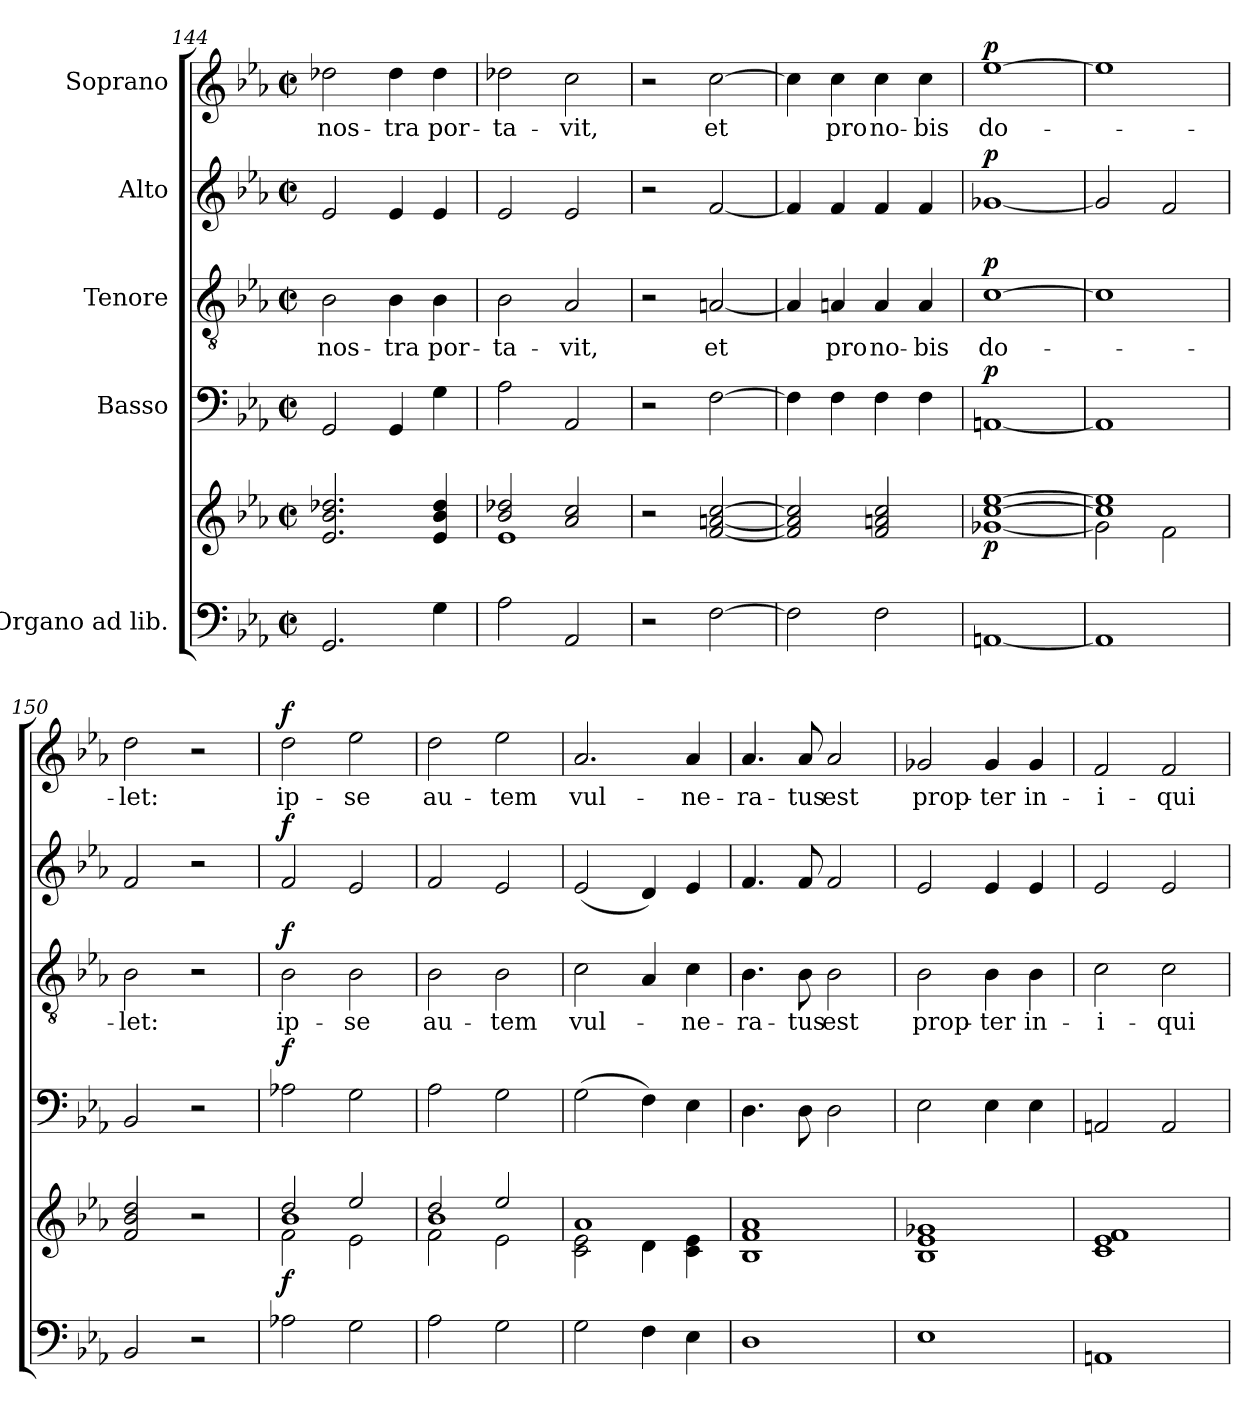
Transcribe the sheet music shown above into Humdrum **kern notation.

**kern	**kern	**dynam	**kern	**dynam	**kern	**text	**dynam	**kern	**dynam	**kern	**text	**dynam
*part5	*part5	*part5	*part4	*part4	*part3	*part3	*part3	*part2	*part2	*part1	*part1	*part1
*staff6	*staff5	*staff5/6	*staff4	*staff4	*staff3	*staff3	*staff3	*staff2	*staff2	*staff1	*staff1	*staff1
*I"Organo ad lib.	*	*	*I"Basso	*	*I"Tenore	*	*	*I"Alto	*	*I"Soprano	*	*
*clefF4	*clefG2	*	*clefF4	*	*clefGv2	*	*	*clefG2	*	*clefG2	*	*
*k[b-e-a-]	*k[b-e-a-]	*	*k[b-e-a-]	*	*k[b-e-a-]	*	*	*k[b-e-a-]	*	*k[b-e-a-]	*	*
*E-:	*E-:	*	*E-:	*	*E-:	*	*	*E-:	*	*E-:	*	*
*M2/2	*M2/2	*	*M2/2	*	*M2/2	*	*	*M2/2	*	*M2/2	*	*
*met(c|)	*met(c|)	*	*met(c|)	*	*met(c|)	*	*	*met(c|)	*	*met(c|)	*	*
=144	=144	=144	=144	=144	=144	=144	=144	=144	=144	=144	=144	=144
2.GG/	2.e-/ 2.b-/ 2.dd-X/	.	2GG/	.	2B-\	nos-	.	2e-/	.	2dd-X\	nos-	.
.	.	.	4GG/	.	4B-\	-tra	.	4e-/	.	4dd-\	-tra	.
4G\	4e-/ 4b-/ 4dd-/	.	4G\	.	4B-\	por-	.	4e-/	.	4dd-\	por-	.
=145	=145	=145	=145	=145	=145	=145	=145	=145	=145	=145	=145	=145
*	*^	*	*	*	*	*	*	*	*	*	*	*
2A-\	2b-/ 2dd-X/	1e-	.	2A-\	.	2B-\	-ta-	.	2e-/	.	2dd-X\	-ta-	.
2AA-/	2a-/ 2cc/	.	.	2AA-/	.	2A-/	-vit,	.	2e-/	.	2cc\	-vit,	.
*	*v	*v	*	*	*	*	*	*	*	*	*	*	*
=146	=146	=146	=146	=146	=146	=146	=146	=146	=146	=146	=146	=146
2r	2r	.	2r	.	2r	.	.	2r	.	2r	.	.
[2F\	[2f/ [2an/ [2cc/	.	[2F\	.	[2An/	et	.	[2f/	.	[2cc\	et	.
=147	=147	=147	=147	=147	=147	=147	=147	=147	=147	=147	=147	=147
2F\]	2f/] 2a/] 2cc/]	.	4F\]	.	4A/]	.	.	4f/]	.	4cc\]	.	.
.	.	.	4F\	.	4An/	pro	.	4f/	.	4cc\	pro	.
2F\	2f/ 2an/ 2cc/	.	4F\	.	4A/	no-	.	4f/	.	4cc\	no-	.
.	.	.	4F\	.	4A/	-bis	.	4f/	.	4cc\	-bis	.
=148	=148	=148	=148	=148	=148	=148	=148	=148	=148	=148	=148	=148
*	*^	*	*	*	*	*	*	*	*	*	*	*
!	!	!	!LO:DY:b	!	!LO:DY:a	!	!	!LO:DY:a	!	!LO:DY:a	!	!	!LO:DY:a
[1AAn	[1cc [1ee-	[1g-X	p	[1AAn	p	[1c	do-	p	[1g-X	p	[1ee-	do-	p
=149	=149	=149	=149	=149	=149	=149	=149	=149	=149	=149	=149	=149	=149
1AA]	1cc] 1ee-]	2g-\]	.	1AA]	.	1c]	.	.	2g-/]	.	1ee-]	.	.
.	.	2f\	.	.	.	.	.	.	2f/	.	.	.	.
*	*v	*v	*	*	*	*	*	*	*	*	*	*	*
=150	=150	=150	=150	=150	=150	=150	=150	=150	=150	=150	=150	=150
2BB-/	2f/ 2b-/ 2dd/	.	2BB-/	.	2B-\	-let:	.	2f/	.	2dd\	-let:	.
2r	2r	.	2r	.	2r	.	.	2r	.	2r	.	.
!!LO:LB:g=z
=151	=151	=151	=151	=151	=151	=151	=151	=151	=151	=151	=151	=151
*	*^	*	*	*	*	*	*	*	*	*	*	*
*	*	*^	*	*	*	*	*	*	*	*	*	*	*
!	!	!	!	!LO:DY:b	!	!LO:DY:a	!	!	!LO:DY:a	!	!LO:DY:a	!	!	!LO:DY:a
2A-X\	2dd/	2f\	1b-	f	2A-X\	f	2B-\	ip-	f	2f/	f	2dd\	ip-	f
2G\	2ee-/	2e-\	.	.	2G\	.	2B-\	-se	.	2e-/	.	2ee-\	-se	.
=152	=152	=152	=152	=152	=152	=152	=152	=152	=152	=152	=152	=152	=152	=152
2A-\	2dd/	2f\	1b-	.	2A-\	.	2B-\	au-	.	2f/	.	2dd\	au-	.
2G\	2ee-/	2e-\	.	.	2G\	.	2B-\	-tem	.	2e-/	.	2ee-\	-tem	.
*	*	*v	*v	*	*	*	*	*	*	*	*	*	*	*
=153	=153	=153	=153	=153	=153	=153	=153	=153	=153	=153	=153	=153	=153
2G\	1a-	2c\ 2e-\	.	(>2G\	.	2c\	vul-	.	(2e-/	.	2.a-/	vul-	.
4F\	.	4d\	.	4F\)	.	4A-/	.	.	4d/)	.	.	.	.
4E-\	.	4c\ 4e-\	.	4E-\	.	4c\	-ne-	.	4e-/	.	4a-/	-ne-	.
*	*v	*v	*	*	*	*	*	*	*	*	*	*	*
=154	=154	=154	=154	=154	=154	=154	=154	=154	=154	=154	=154	=154
1D	1B- 1f 1a-	.	4.D\	.	4.B-\	-ra-	.	4.f/	.	4.a-/	-ra-	.
.	.	.	8D\	.	8B-\	-tus	.	8f/	.	8a-/	-tus	.
.	.	.	2D\	.	2B-\	est	.	2f/	.	2a-/	est	.
=155	=155	=155	=155	=155	=155	=155	=155	=155	=155	=155	=155	=155
1E-	1B- 1e- 1g-X	.	2E-\	.	2B-\	prop-	.	2e-/	.	2g-X/	prop-	.
.	.	.	4E-\	.	4B-\	-ter	.	4e-/	.	4g-/	-ter	.
.	.	.	4E-\	.	4B-\	in-	.	4e-/	.	4g-/	in-	.
=156	=156	=156	=156	=156	=156	=156	=156	=156	=156	=156	=156	=156
1AAn	1c 1e- 1f	.	2AAn/	.	2c\	-i-	.	2e-/	.	2f/	-i-	.
.	.	.	2AA/	.	2c\	-qui-	.	2e-/	.	2f/	-qui-	.
=	=	=	=	=	=	=	=	=	=	=	=	=
*-	*-	*-	*-	*-	*-	*-	*-	*-	*-	*-	*-	*-
